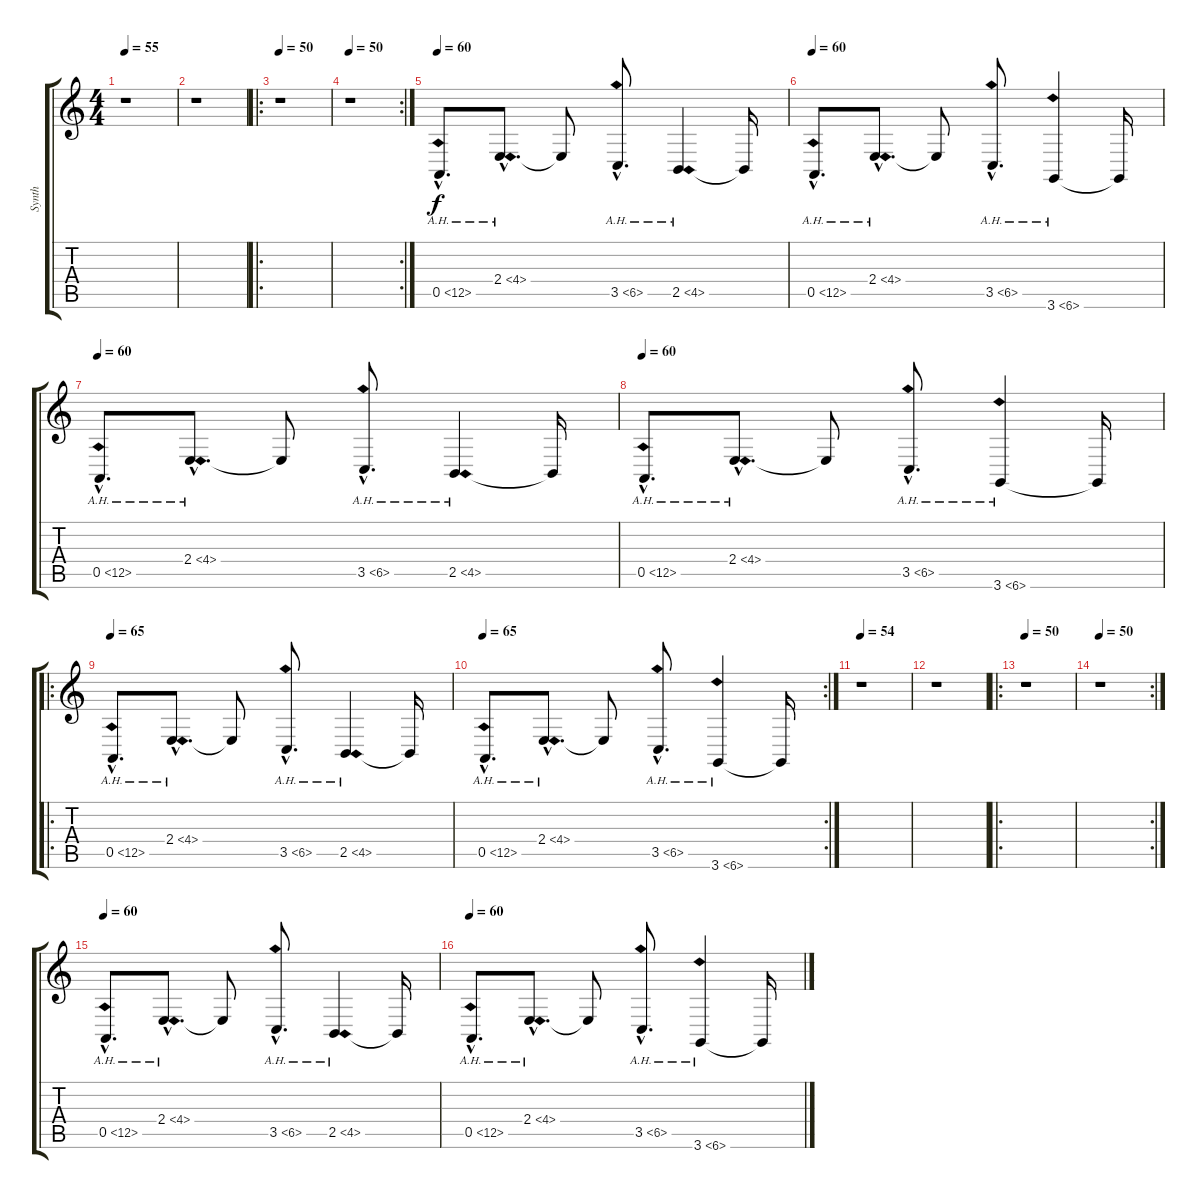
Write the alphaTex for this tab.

\track ("Synth" "Synth") {instrument pad4choir}
\staff {score tabs}
\tuning (E4 B3 G3 D3 A2 E2) {hide}
\ts (4 4)
\tempo 55
\clef g2
\ks c
r.1{dy f} |
r.1 |
\ro
\tempo 50
r.1 |
\rc 2
\tempo 50
r.1 |
\tempo 60
0.5{ah 12 hac}.8{d instrument pad4choir} 2.4{ah 2 hac}.8{d} 2.4{t}.8 3.5{ah 3 hac}.8{d} 2.5{ah 2}.4 2.5{t}.16 |
\tempo 60
0.5{ah 12 hac}.8{d} 2.4{ah 2 hac}.8{d} 2.4{t}.8 3.5{ah 3 hac}.8{d} 3.6{ah 3}.4 3.6{t}.16 |
\tempo 60
0.5{ah 12 hac}.8{d} 2.4{ah 2 hac}.8{d} 2.4{t}.8 3.5{ah 3 hac}.8{d} 2.5{ah 2}.4 2.5{t}.16 |
\tempo 60
0.5{ah 12 hac}.8{d} 2.4{ah 2 hac}.8{d} 2.4{t}.8 3.5{ah 3 hac}.8{d} 3.6{ah 3}.4 3.6{t}.16 |
\ro
\tempo 60
\tempo 65
0.5{ah 12 hac}.8{d} 2.4{ah 2 hac}.8{d} 2.4{t}.8 3.5{ah 3 hac}.8{d} 2.5{ah 2}.4 2.5{t}.16 |
\rc 2
\tempo 60
\tempo 65
0.5{ah 12 hac}.8{d} 2.4{ah 2 hac}.8{d} 2.4{t}.8 3.5{ah 3 hac}.8{d} 3.6{ah 3}.4 3.6{t}.16 |
\tempo 54
r.1 |
r.1 |
\ro
\tempo 50
r.1 |
\rc 2
\tempo 50
r.1 |
\tempo 60
0.5{ah 12 hac}.8{d} 2.4{ah 2 hac}.8{d} 2.4{t}.8 3.5{ah 3 hac}.8{d} 2.5{ah 2}.4 2.5{t}.16 |
\tempo 60
0.5{ah 12 hac}.8{d} 2.4{ah 2 hac}.8{d} 2.4{t}.8 3.5{ah 3 hac}.8{d} 3.6{ah 3}.4 3.6{t}.16
